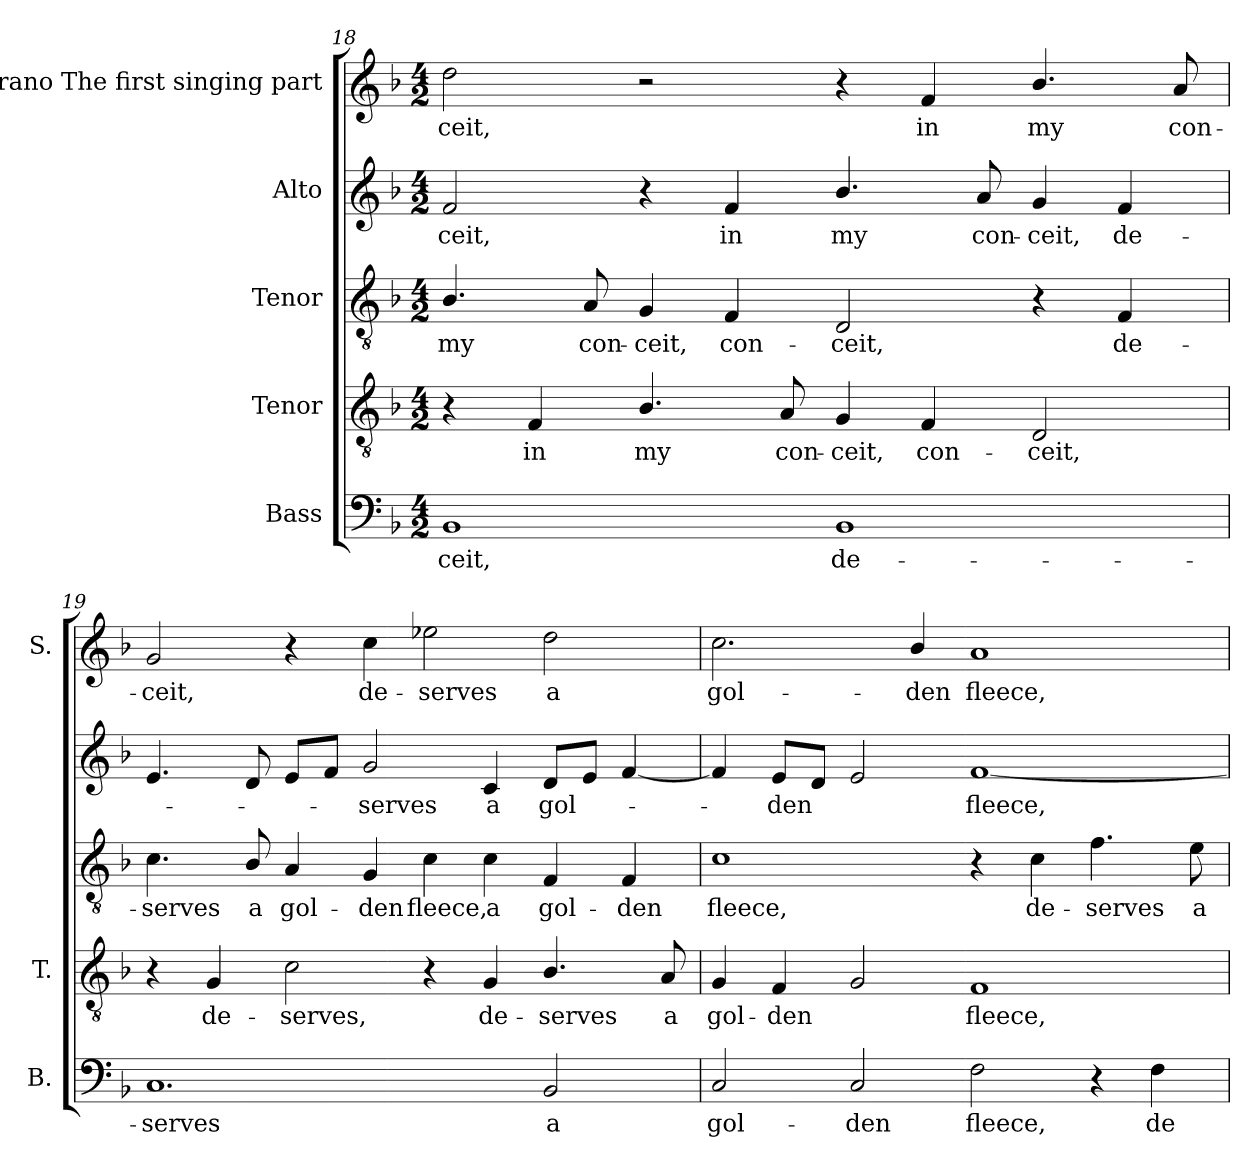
**kern	**text	**kern	**text	**kern	**text	**kern	**text	**kern	**text
*part5	*part5	*part4	*part4	*part3	*part3	*part2	*part2	*part1	*part1
*staff5	*staff5	*staff4	*staff4	*staff3	*staff3	*staff2	*staff2	*staff1	*staff1
*I"Bass	*	*I"Tenor	*	*I"Tenor	*	*I"Alto	*	*I"Soprano The first singing part	*
*I'B.	*	*I'T.	*	*	*	*	*	*I'S.	*
!!LO:PB:g=z
*clefF4	*	*clefGv2	*	*clefGv2	*	*clefG2	*	*clefG2	*
*	*	*ITrd7c12	*	*ITrd7c12	*	*ITrd7c12	*	*	*
*k[b-]	*	*k[b-]	*	*k[b-]	*	*k[b-]	*	*k[b-]	*
*F:	*	*F:	*	*F:	*	*F:	*	*F:	*
*M4/2	*	*M4/2	*	*M4/2	*	*M4/2	*	*M4/2	*
=18	=18	=18	=18	=18	=18	=18	=18	=18	=18
!	!LO:LY:b:color=#000000	!	!	!	!	!	!	!	!
!	!	!	!	!	!LO:LY:b:color=#000000	!	!	!	!
!	!	!	!	!	!	!	!LO:LY:b:color=#000000	!	!
!	!	!	!	!	!	!	!	!	!LO:LY:b:color=#000000
1BB-i	-ceit,	4r	.	4.BB-i/	my	2Fi/	-ceit,	2ddi\	-ceit,
!	!	!	!LO:LY:b:color=#000000	!	!	!	!	!	!
.	.	4FFi/	in	.	.	.	.	.	.
!	!	!	!	!	!LO:LY:b:color=#000000	!	!	!	!
.	.	.	.	8AAi/	con-	.	.	.	.
!	!	!	!LO:LY:b:color=#000000	!	!	!	!	!	!
!	!	!	!	!	!LO:LY:b:color=#000000	!	!	!	!
.	.	4.BB-i/	my	4GGi/	-ceit,	4r	.	2r	.
!	!	!	!	!	!LO:LY:b:color=#000000	!	!	!	!
!	!	!	!	!	!	!	!LO:LY:b:color=#000000	!	!
.	.	.	.	4FFi/	con-	4Fi/	in	.	.
!	!	!	!LO:LY:b:color=#000000	!	!	!	!	!	!
.	.	8AAi/	con-	.	.	.	.	.	.
!	!LO:LY:b:color=#000000	!	!	!	!	!	!	!	!
!	!	!	!LO:LY:b:color=#000000	!	!	!	!	!	!
!	!	!	!	!	!LO:LY:b:color=#000000	!	!	!	!
!	!	!	!	!	!	!	!LO:LY:b:color=#000000	!	!
1BB-i	de-	4GGi/	-ceit,	2DDi/	-ceit,	4.B-i/	my	4r	.
!	!	!	!LO:LY:b:color=#000000	!	!	!	!	!	!
!	!	!	!	!	!	!	!	!	!LO:LY:b:color=#000000
.	.	4FFi/	con-	.	.	.	.	4fi/	in
!	!	!	!	!	!	!	!LO:LY:b:color=#000000	!	!
.	.	.	.	.	.	8Ai/	con-	.	.
!	!	!	!LO:LY:b:color=#000000	!	!	!	!	!	!
!	!	!	!	!	!	!	!LO:LY:b:color=#000000	!	!
!	!	!	!	!	!	!	!	!	!LO:LY:b:color=#000000
.	.	2DDi/	-ceit,	4r	.	4Gi/	-ceit,	4.b-i/	my
!	!	!	!	!	!LO:LY:b:color=#000000	!	!	!	!
!	!	!	!	!	!	!	!LO:LY:b:color=#000000	!	!
.	.	.	.	4FFi/	de-	4Fi/	de-	.	.
!	!	!	!	!	!	!	!	!	!LO:LY:b:color=#000000
.	.	.	.	.	.	.	.	8ai/	con-
=19	=19	=19	=19	=19	=19	=19	=19	=19	=19
!	!LO:LY:b:color=#000000	!	!	!	!	!	!	!	!
!	!	!	!	!	!LO:LY:b:color=#000000	!	!	!	!
!	!	!	!	!	!	!	!	!	!LO:LY:b:color=#000000
1.Ci	-serves	4r	.	4.Ci\	-serves	4.Ei/	.	2gi/	-ceit,
!	!	!	!LO:LY:b:color=#000000	!	!	!	!	!	!
.	.	4GGi/	de-	.	.	.	.	.	.
!	!	!	!	!	!LO:LY:b:color=#000000	!	!	!	!
.	.	.	.	8BB-i/	a	8Di/	.	.	.
!	!	!	!LO:LY:b:color=#000000	!	!	!	!	!	!
!	!	!	!	!	!LO:LY:b:color=#000000	!	!	!	!
.	.	2Ci\	-serves,	4AAi/	gol-	8Ei/L	.	4r	.
.	.	.	.	.	.	8Fi/J	.	.	.
!	!	!	!	!	!LO:LY:b:color=#000000	!	!	!	!
!	!	!	!	!	!	!	!LO:LY:b:color=#000000	!	!
!	!	!	!	!	!	!	!	!	!LO:LY:b:color=#000000
.	.	.	.	4GGi/	-den	2Gi/	-serves	4cci\	de-
!	!	!	!	!	!LO:LY:b:color=#000000	!	!	!	!
!	!	!	!	!	!	!	!	!	!LO:LY:b:color=#000000
.	.	4r	.	4Ci\	fleece,	.	.	2ee-Xi\	-serves
!	!	!	!LO:LY:b:color=#000000	!	!	!	!	!	!
!	!	!	!	!	!LO:LY:b:color=#000000	!	!	!	!
!	!	!	!	!	!	!	!LO:LY:b:color=#000000	!	!
.	.	4GGi/	de-	4Ci\	a	4Ci/	a	.	.
!	!LO:LY:b:color=#000000	!	!	!	!	!	!	!	!
!	!	!	!LO:LY:b:color=#000000	!	!	!	!	!	!
!	!	!	!	!	!LO:LY:b:color=#000000	!	!	!	!
!	!	!	!	!	!	!	!LO:LY:b:color=#000000	!	!
!	!	!	!	!	!	!	!	!	!LO:LY:b:color=#000000
2BB-i/	a	4.BB-i/	-serves	4FFi/	gol-	8Di/L	gol-	2ddi\	a
.	.	.	.	.	.	8Ei/J	.	.	.
!	!	!	!	!	!LO:LY:b:color=#000000	!	!	!	!
.	.	.	.	4FFi/	-den	[4Fi/	.	.	.
!	!	!	!LO:LY:b:color=#000000	!	!	!	!	!	!
.	.	8AAi/	a	.	.	.	.	.	.
=20	=20	=20	=20	=20	=20	=20	=20	=20	=20
!	!LO:LY:b:color=#000000	!	!	!	!	!	!	!	!
!	!	!	!LO:LY:b:color=#000000	!	!	!	!	!	!
!	!	!	!	!	!LO:LY:b:color=#000000	!	!	!	!
!	!	!	!	!	!	!	!	!	!LO:LY:b:color=#000000
2Ci/	gol-	4GGi/	gol-	1Ci	fleece,	4Fi/]	.	2.cci\	gol-
!	!	!	!LO:LY:b:color=#000000	!	!	!	!	!	!
!	!	!	!	!	!	!	!LO:LY:b:color=#000000	!	!
.	.	4FFi/	-den	.	.	8Ei/L	-den	.	.
.	.	.	.	.	.	8Di/J	.	.	.
!	!LO:LY:b:color=#000000	!	!	!	!	!	!	!	!
2Ci/	-den	2GGi/	.	.	.	2Ei/	.	.	.
!	!	!	!	!	!	!	!	!	!LO:LY:b:color=#000000
.	.	.	.	.	.	.	.	4b-i/	-den
!	!LO:LY:b:color=#000000	!	!	!	!	!	!	!	!
!	!	!	!LO:LY:b:color=#000000	!	!	!	!	!	!
!	!	!	!	!	!	!	!LO:LY:b:color=#000000	!	!
!	!	!	!	!	!	!	!	!	!LO:LY:b:color=#000000
2Fi\	fleece,	1FFi	fleece,	4r	.	[1Fi	fleece,	1ai	fleece,
!	!	!	!	!	!LO:LY:b:color=#000000	!	!	!	!
.	.	.	.	4Ci\	de-	.	.	.	.
!	!	!	!	!	!LO:LY:b:color=#000000	!	!	!	!
4r	.	.	.	4.Fi\	-serves	.	.	.	.
!	!LO:LY:b:color=#000000	!	!	!	!	!	!	!	!
4Fi\	de-	.	.	.	.	.	.	.	.
!	!	!	!	!	!LO:LY:b:color=#000000	!	!	!	!
.	.	.	.	8Ei\	a	.	.	.	.
=	=	=	=	=	=	=	=	=	=
*-	*-	*-	*-	*-	*-	*-	*-	*-	*-
